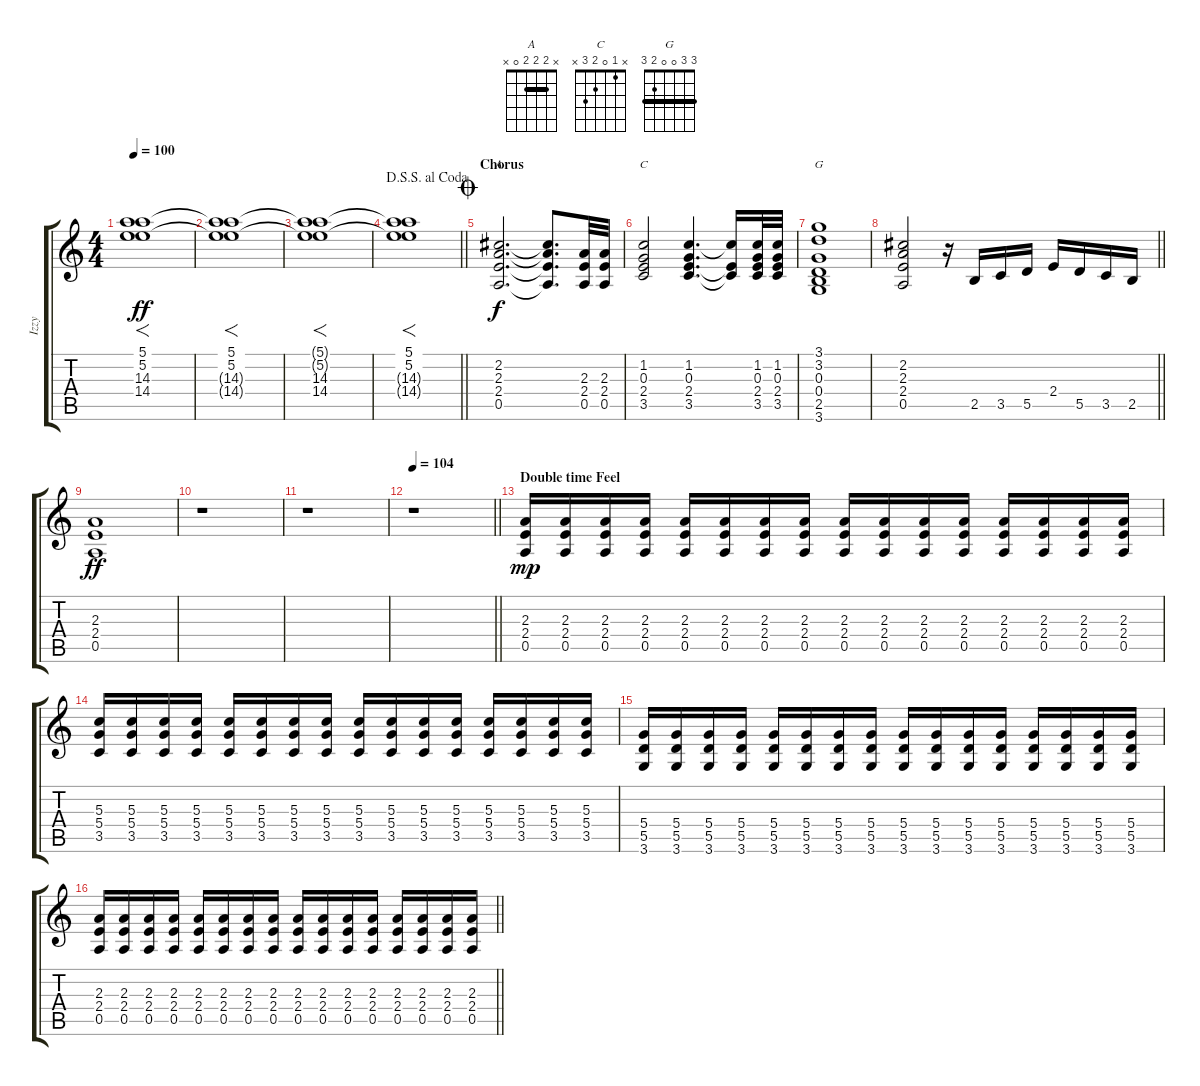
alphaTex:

\track ("Izzy" "Izzy") {instrument overdrivenguitar bank 1}
\staff {score tabs}
\tuning (E4 B3 G3 D3 A2 E2) {hide}
\chord ("A" x 2 2 2 0 x) {barre 2}
\chord ("C" x 1 0 2 3 x)
\chord ("G" 3 3 0 0 2 3) {barre 3}
\ts (4 4)
\tempo 100
\clef g2
\ks c
(5.1{t} 5.2{t} 14.3 14.4).1{f dy ff} |
(5.1 5.2 14.3{t} 14.4{t}).1{f} |
(5.1{t} 5.2{t} 14.3 14.4).1{f} |
\jump dalsegnosegnoalcoda
\barLineRight lightlight
(5.1 5.2 14.3{t} 14.4{t}).1{f} |
\section ("" "Chorus")
\jump coda
(2.2 2.3 2.4 0.5).2{d ch "A" dy f} (2.2{t} 2.3{t} 2.4{t} 0.5{t}).8{d} (2.3 2.4 0.5).32 (2.3 2.4 0.5).32 |
(1.2 0.3 2.4 3.5).2{ch "C"} (1.2 0.3 2.4 3.5).4{d} (1.2{t} 2.4{t} 3.5{t}).16 (1.2 0.3 2.4 3.5).32 (1.2 0.3 2.4 3.5).32 |
(3.1 3.2 0.3 0.4 2.5 3.6).1{ch "G"} |
\barLineRight lightlight
(2.2 2.3 2.4 0.5).2 r.16 2.5.16 3.5.16 5.5.16 2.4.16 5.5.16 3.5.16 2.5.16 |
(2.3 2.4 0.5).1{dy ff} |
r.1 |
r.1 |
\tempo 104
\barLineRight lightlight
r.1 |
\section ("" "Double time Feel")
(2.3 2.4 0.5).16{dy mp} (2.3 2.4 0.5).16 (2.3 2.4 0.5).16 (2.3 2.4 0.5).16 (2.3 2.4 0.5).16 (2.3 2.4 0.5).16 (2.3 2.4 0.5).16 (2.3 2.4 0.5).16 (2.3 2.4 0.5).16 (2.3 2.4 0.5).16 (2.3 2.4 0.5).16 (2.3 2.4 0.5).16 (2.3 2.4 0.5).16 (2.3 2.4 0.5).16 (2.3 2.4 0.5).16 (2.3 2.4 0.5).16 |
(5.3 5.4 3.5).16 (5.3 5.4 3.5).16 (5.3 5.4 3.5).16 (5.3 5.4 3.5).16 (5.3 5.4 3.5).16 (5.3 5.4 3.5).16 (5.3 5.4 3.5).16 (5.3 5.4 3.5).16 (5.3 5.4 3.5).16 (5.3 5.4 3.5).16 (5.3 5.4 3.5).16 (5.3 5.4 3.5).16 (5.3 5.4 3.5).16 (5.3 5.4 3.5).16 (5.3 5.4 3.5).16 (5.3 5.4 3.5).16 |
(5.4 5.5 3.6).16 (5.4 5.5 3.6).16 (5.4 5.5 3.6).16 (5.4 5.5 3.6).16 (5.4 5.5 3.6).16 (5.4 5.5 3.6).16 (5.4 5.5 3.6).16 (5.4 5.5 3.6).16 (5.4 5.5 3.6).16 (5.4 5.5 3.6).16 (5.4 5.5 3.6).16 (5.4 5.5 3.6).16 (5.4 5.5 3.6).16 (5.4 5.5 3.6).16 (5.4 5.5 3.6).16 (5.4 5.5 3.6).16 |
\barLineRight lightlight
(2.3 2.4 0.5).16 (2.3 2.4 0.5).16 (2.3 2.4 0.5).16 (2.3 2.4 0.5).16 (2.3 2.4 0.5).16 (2.3 2.4 0.5).16 (2.3 2.4 0.5).16 (2.3 2.4 0.5).16 (2.3 2.4 0.5).16 (2.3 2.4 0.5).16 (2.3 2.4 0.5).16 (2.3 2.4 0.5).16 (2.3 2.4 0.5).16 (2.3 2.4 0.5).16 (2.3 2.4 0.5).16 (2.3 2.4 0.5).16
